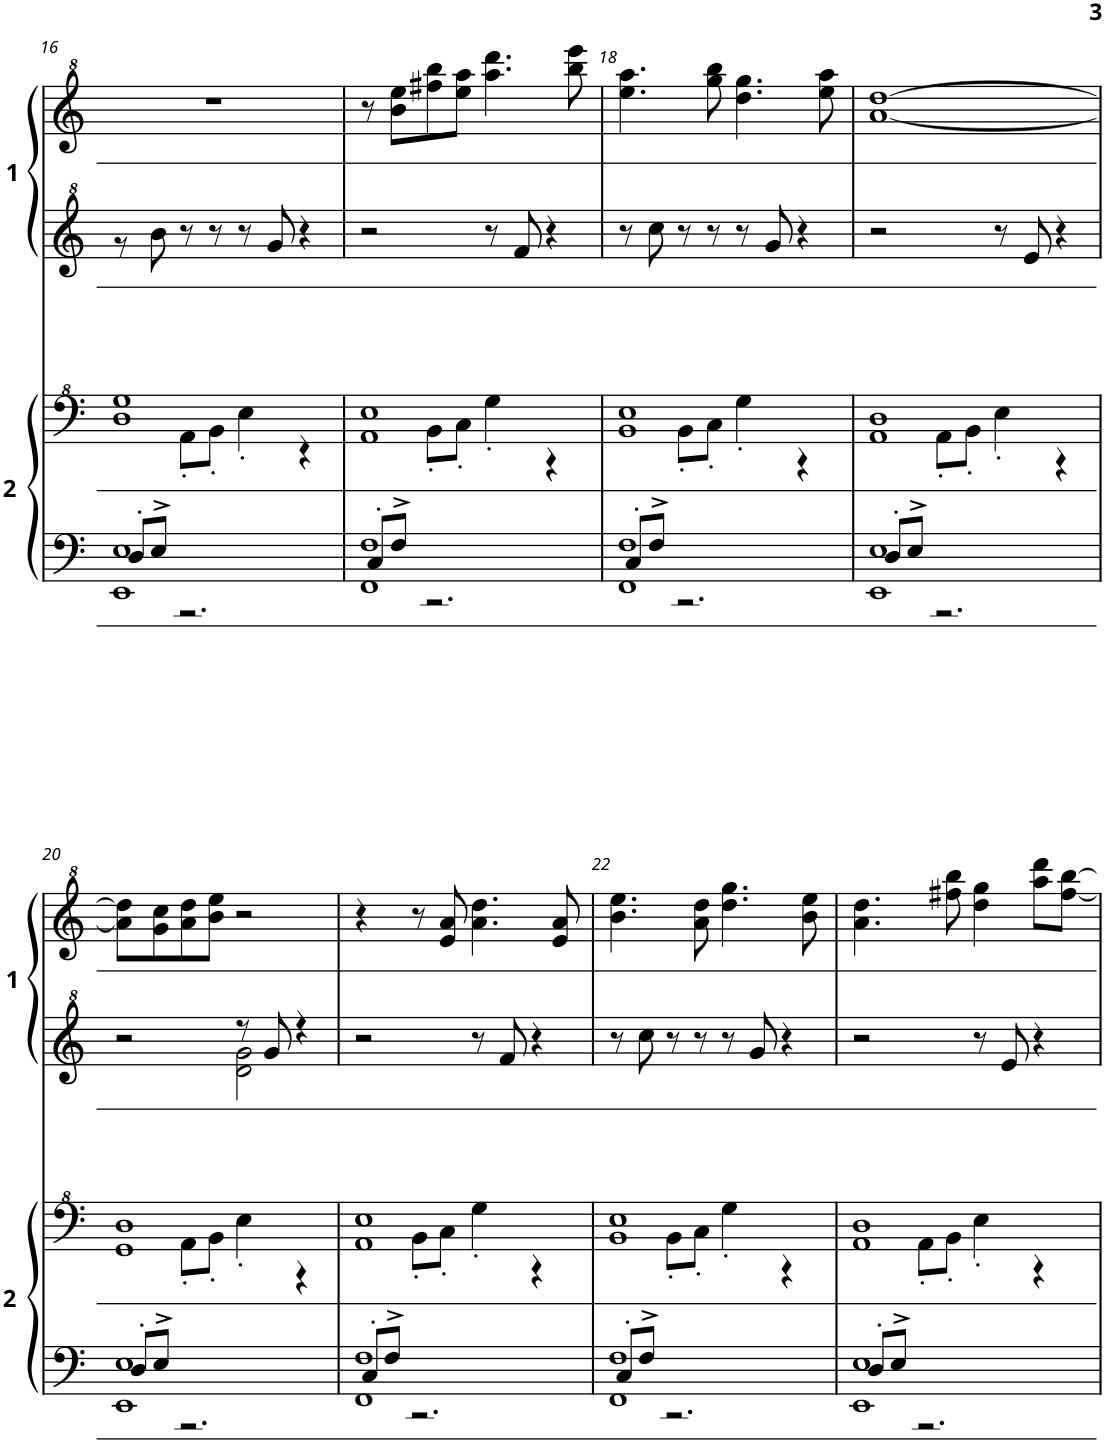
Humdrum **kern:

**kern	**kern	**kern	**kern
*part2	*part2	*part1	*part1
*staff4	*staff3	*staff2	*staff1
*I"Player 2	*	*I"Player 1	*
!!LO:PB:g=z
*clefF4	*clefF^4	*clefG^2	*clefG^2
*k[]	*k[]	*k[]	*k[]
*M8/8	*M8/8	*M8/8	*M8/8
=16	=16	=16	=16
*^	*^	*	*
1EE 1E	8D'>/L	1d 1g	4ryy	8rgg	1r
.	8E^>/J	.	.	8bb\	.
.	2.r	.	8A'\L	8r	.
.	.	.	8B'\J	8r	.
.	.	.	4e'\	8r	.
.	.	.	.	8gg/	.
.	.	.	4r	4r	.
=17	=17	=17	=17	=17	=17
1FF 1F	8C'/L	1A 1e	4ryy	2r	8r
.	8F^/J	.	.	.	8bb\ 8eee\L
.	2.r	.	8B'\L	.	8fff#X\ 8bbb\
.	.	.	8c'\J	.	8eee\ 8aaa\J
.	.	.	4g'\	8r	4.aaa\ 4.dddd\
.	.	.	.	8ff/	.
.	.	.	4r	4r	.
.	.	.	.	.	8bbb\ 8eeee\
=18	=18	=18	=18	=18	=18
1FF 1F	8C'/L	1B 1e	4ryy	8r	4.eee\ 4.aaa\
.	8F^/J	.	.	8ccc\	.
.	2.r	.	8B'\L	8r	.
.	.	.	8c'\J	8r	8ggg\ 8bbb\
.	.	.	4g'\	8r	4.ddd\ 4.ggg\
.	.	.	.	8gg/	.
.	.	.	4r	4r	.
.	.	.	.	.	8eee\ 8aaa\
=19	=19	=19	=19	=19	=19
1EE 1E	8D'/L	1A 1d	4ryy	2r	[1aa [1ddd
.	8E^/J	.	.	.	.
.	2.r	.	8A'\L	.	.
.	.	.	8B'\J	.	.
.	.	.	4e'\	8r	.
.	.	.	.	8ee/	.
.	.	.	4r	4r	.
!!LO:LB:g=z
=20	=20	=20	=20	=20	=20
*	*	*	*	*^	*
1EE 1E	8D'/L	1G 1d	4ryy	2r	2ryy	8aa\] 8ddd\]L
.	8E^/J	.	.	.	.	8gg\ 8ccc\
.	2.r	.	8A'\L	.	.	8aa\ 8ddd\
.	.	.	8B'\J	.	.	8bb\ 8eee\J
.	.	.	4e'\	8r	2dd\ 2gg\	2r
.	.	.	.	8gg/	.	.
.	.	.	4r	4r	.	.
*	*	*	*	*v	*v	*
=21	=21	=21	=21	=21	=21
1FF 1F	8C'>/L	1A 1e	4ryy	2r	4r
.	8F^>/J	.	.	.	.
.	2.r	.	8B'\L	.	8r
.	.	.	8c'\J	.	8ee/ 8aa/
.	.	.	4g'\	8r	4.aa\ 4.ddd\
.	.	.	.	8ff/	.
.	.	.	4r	4r	.
.	.	.	.	.	8ee/ 8aa/
=22	=22	=22	=22	=22	=22
1FF 1F	8C'>/L	1B 1e	4ryy	8r	4.bb\ 4.eee\
.	8F^>/J	.	.	8ccc\	.
.	2.r	.	8B'\L	8r	.
.	.	.	8c'\J	8r	8aa\ 8ddd\
.	.	.	4g'\	8r	4.ddd\ 4.ggg\
.	.	.	.	8gg/	.
.	.	.	4r	4r	.
.	.	.	.	.	8bb\ 8eee\
=23	=23	=23	=23	=23	=23
1EE 1E	8D'>/L	1A 1d	4ryy	2r	4.aa\ 4.ddd\
.	8E^>/J	.	.	.	.
.	2.r	.	8A'\L	.	.
.	.	.	8B'\J	.	8fff#X\ 8bbb\
.	.	.	4e'\	8r	4ddd\ 4ggg\
.	.	.	.	8ee/	.
.	.	.	4r	4r	8aaa\ 8dddd\L
.	.	.	.	.	[8fff#\ [8bbb\J
*v	*v	*	*	*	*
*	*v	*v	*	*
=	=	=	=
*-	*-	*-	*-
